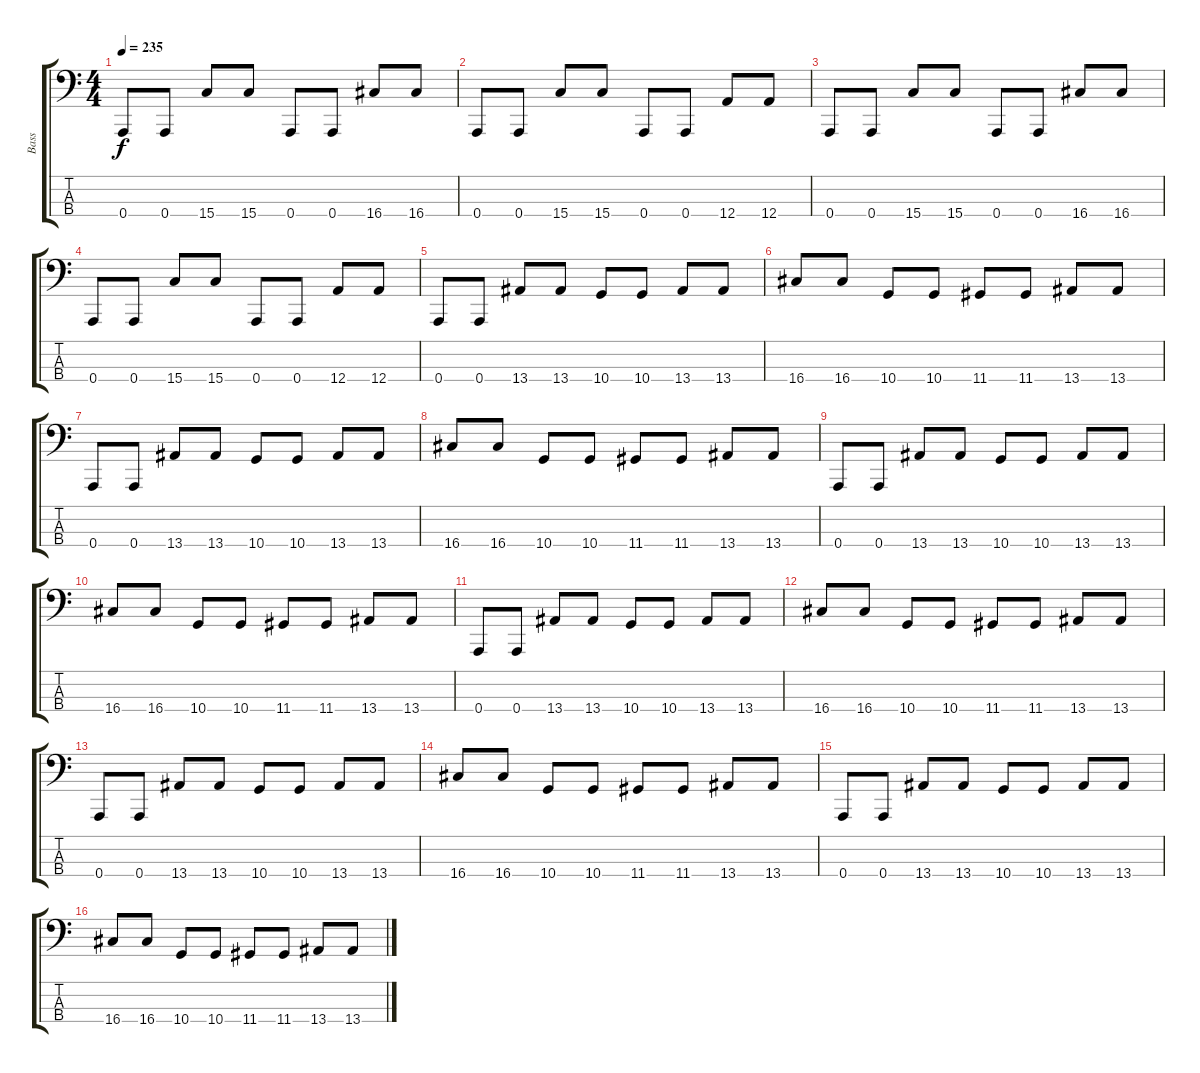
\track ("Bass" "Bass") {instrument electricbasspick}
\staff {score tabs}
\tuning (D2 A1 E1 A0) {hide}
\ts (4 4)
\tempo 235
\clef f4
\ks c
0.4.8{dy f} 0.4.8 15.4.8 15.4.8 0.4.8 0.4.8 16.4.8 16.4.8 |
0.4.8 0.4.8 15.4.8 15.4.8 0.4.8 0.4.8 12.4.8 12.4.8 |
0.4.8 0.4.8 15.4.8 15.4.8 0.4.8 0.4.8 16.4.8 16.4.8 |
0.4.8 0.4.8 15.4.8 15.4.8 0.4.8 0.4.8 12.4.8 12.4.8 |
0.4.8 0.4.8 13.4.8 13.4.8 10.4.8 10.4.8 13.4.8 13.4.8 |
16.4.8 16.4.8 10.4.8 10.4.8 11.4.8 11.4.8 13.4.8 13.4.8 |
0.4.8 0.4.8 13.4.8 13.4.8 10.4.8 10.4.8 13.4.8 13.4.8 |
16.4.8 16.4.8 10.4.8 10.4.8 11.4.8 11.4.8 13.4.8 13.4.8 |
0.4.8 0.4.8 13.4.8 13.4.8 10.4.8 10.4.8 13.4.8 13.4.8 |
16.4.8 16.4.8 10.4.8 10.4.8 11.4.8 11.4.8 13.4.8 13.4.8 |
0.4.8 0.4.8 13.4.8 13.4.8 10.4.8 10.4.8 13.4.8 13.4.8 |
16.4.8 16.4.8 10.4.8 10.4.8 11.4.8 11.4.8 13.4.8 13.4.8 |
0.4.8 0.4.8 13.4.8 13.4.8 10.4.8 10.4.8 13.4.8 13.4.8 |
16.4.8 16.4.8 10.4.8 10.4.8 11.4.8 11.4.8 13.4.8 13.4.8 |
0.4.8 0.4.8 13.4.8 13.4.8 10.4.8 10.4.8 13.4.8 13.4.8 |
16.4.8 16.4.8 10.4.8 10.4.8 11.4.8 11.4.8 13.4.8 13.4.8
